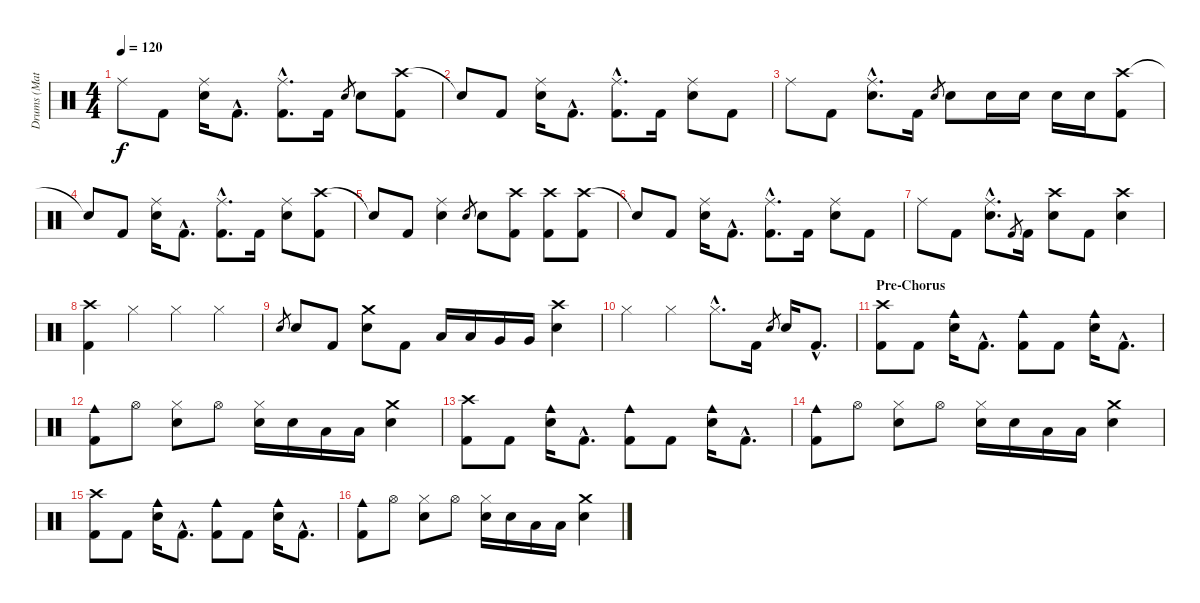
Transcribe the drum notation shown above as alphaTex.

\track ("Drums (Matt)" "Drums (Mat") {instrument percussion}
\staff {score}
\articulation defaults
\ts (4 4)
\tempo 120
\clef neutral
\ks c "Ride (middle)".8{dy f} "Kick (hit) 2".8
("Ride (middle)" "Snare (hit) 2").16 "Kick (hit) 2"{hac}.8{d} ("Ride (middle)"{hac} "Kick (hit) 2"{hac}).8{d} "Kick (hit) 2".16 "Snare (hit) 2".8{gr} "Snare (hit) 2".8 ("Crash high (hit)" "Kick (hit) 2").8 |
"Snare (hit)"{t}.8 "Kick (hit) 2".8 ("Ride (middle)" "Snare (hit) 2").16 "Kick (hit) 2"{hac}.8{d} ("Ride (middle)"{hac} "Kick (hit) 2"{hac}).8{d} "Kick (hit) 2".16 ("Ride (middle)" "Snare (hit) 2").8 "Kick (hit) 2".8 |
"Ride (middle)".8 "Kick (hit) 2".8 ("Ride (middle)"{hac} "Snare (hit) 2"{hac}).8{d} "Kick (hit) 2".16 "Snare (hit) 2".8{gr} "Snare (hit) 2".8 "Snare (hit) 2".16 "Snare (hit) 2".16 "Snare (hit) 2".16 "Snare (hit) 2".16 ("Crash high (hit)" "Kick (hit) 2").8 |
"Snare (hit)"{t}.8 "Kick (hit) 2".8 ("Ride (middle)" "Snare (hit) 2").16 "Kick (hit) 2"{hac}.8{d} ("Ride (middle)"{hac} "Kick (hit) 2"{hac}).8{d} "Kick (hit) 2".16 ("Ride (middle)" "Snare (hit) 2").8 ("Crash high (hit)" "Kick (hit) 2").8 |
"Snare (hit)"{t}.8 "Kick (hit) 2".8 ("Ride (middle)" "Snare (hit) 2").4 "Snare (hit) 2".8{gr} "Snare (hit) 2".8 ("Crash high (hit)" "Kick (hit) 2").8 ("Crash high (hit)" "Kick (hit) 2").8 ("Crash high (hit)" "Kick (hit) 2").8 |
"Snare (hit)"{t}.8 "Kick (hit) 2".8 ("Ride (middle)" "Snare (hit) 2").16 "Kick (hit) 2"{hac}.8{d} ("Ride (middle)"{hac} "Kick (hit) 2"{hac}).8{d} "Kick (hit) 2".16 ("Ride (middle)" "Snare (hit) 2").8 "Kick (hit) 2".8 |
"Ride (middle)".8 "Kick (hit) 2".8 ("Ride (middle)"{hac} "Snare (hit) 2"{hac}).8{d} "Kick (hit) 2".8{gr} "Kick (hit) 2".16 ("Crash high (hit)" "Snare (hit) 2").8 "Kick (hit) 2".8 ("Crash high (hit)" "Snare (hit) 2").4 |
("Crash high (hit)" "Kick (hit) 2").4 "Hi-Hat (closed)".4 "Hi-Hat (closed)".4 "Hi-Hat (closed)".4 |
"Snare (hit) 2".8{gr} "Snare (hit) 2".8 "Kick (hit) 2".8 ("Crash medium (hit)" "Snare (hit) 2").8 "Kick (hit) 2".8 "Low Tom (hit)".16 "Low Tom (hit)".16 "Very Low Tom (hit)".16 "Very Low Tom (hit)".16 ("Crash high (hit)" "Snare (hit) 2").4 |
"Hi-Hat (closed)".4 "Hi-Hat (closed)".4 "Hi-Hat (closed)"{hac}.8{d} "Kick (hit) 2".16 "Snare (hit) 2".8{gr} "Snare (hit) 2".16 "Kick (hit) 2"{hac}.8{d} |
\section ("" "Pre-Chorus")
("Crash high (hit)" "Kick (hit) 2").8 "Kick (hit) 2".8 ("Cowbell medium (hit)" "Snare (hit) 2").16 "Kick (hit) 2"{hac}.8{d} ("Cowbell medium (hit)" "Kick (hit) 2").8 "Kick (hit) 2".8 ("Cowbell medium (hit)" "Snare (hit) 2").16 "Kick (hit) 2"{hac}.8{d} |
("Cowbell medium (hit)" "Kick (hit) 2").8 "Hi-Hat (open)".8 ("Hi-Hat (closed)" "Snare (hit) 2").8 "Hi-Hat (open)".8 ("Hi-Hat (closed)" "Snare (hit) 2").16 "Snare (hit) 2".16 "Low Tom (hit)".16 "Low Tom (hit)".16 ("Crash medium (hit)" "Snare (hit) 2").4 |
("Crash high (hit)" "Kick (hit) 2").8 "Kick (hit) 2".8 ("Cowbell medium (hit)" "Snare (hit) 2").16 "Kick (hit) 2"{hac}.8{d} ("Cowbell medium (hit)" "Kick (hit) 2").8 "Kick (hit) 2".8 ("Cowbell medium (hit)" "Snare (hit) 2").16 "Kick (hit) 2"{hac}.8{d} |
("Cowbell medium (hit)" "Kick (hit) 2").8 "Hi-Hat (open)".8 ("Hi-Hat (closed)" "Snare (hit) 2").8 "Hi-Hat (open)".8 ("Hi-Hat (closed)" "Snare (hit) 2").16 "Snare (hit) 2".16 "Low Tom (hit)".16 "Low Tom (hit)".16 ("Crash medium (hit)" "Snare (hit) 2").4 |
("Crash high (hit)" "Kick (hit) 2").8 "Kick (hit) 2".8 ("Cowbell medium (hit)" "Snare (hit) 2").16 "Kick (hit) 2"{hac}.8{d} ("Cowbell medium (hit)" "Kick (hit) 2").8 "Kick (hit) 2".8 ("Cowbell medium (hit)" "Snare (hit) 2").16 "Kick (hit) 2"{hac}.8{d} |
("Cowbell medium (hit)" "Kick (hit) 2").8 "Hi-Hat (open)".8 ("Hi-Hat (closed)" "Snare (hit) 2").8 "Hi-Hat (open)".8 ("Hi-Hat (closed)" "Snare (hit) 2").16 "Snare (hit) 2".16 "Low Tom (hit)".16 "Low Tom (hit)".16 ("Crash medium (hit)" "Snare (hit) 2").4
